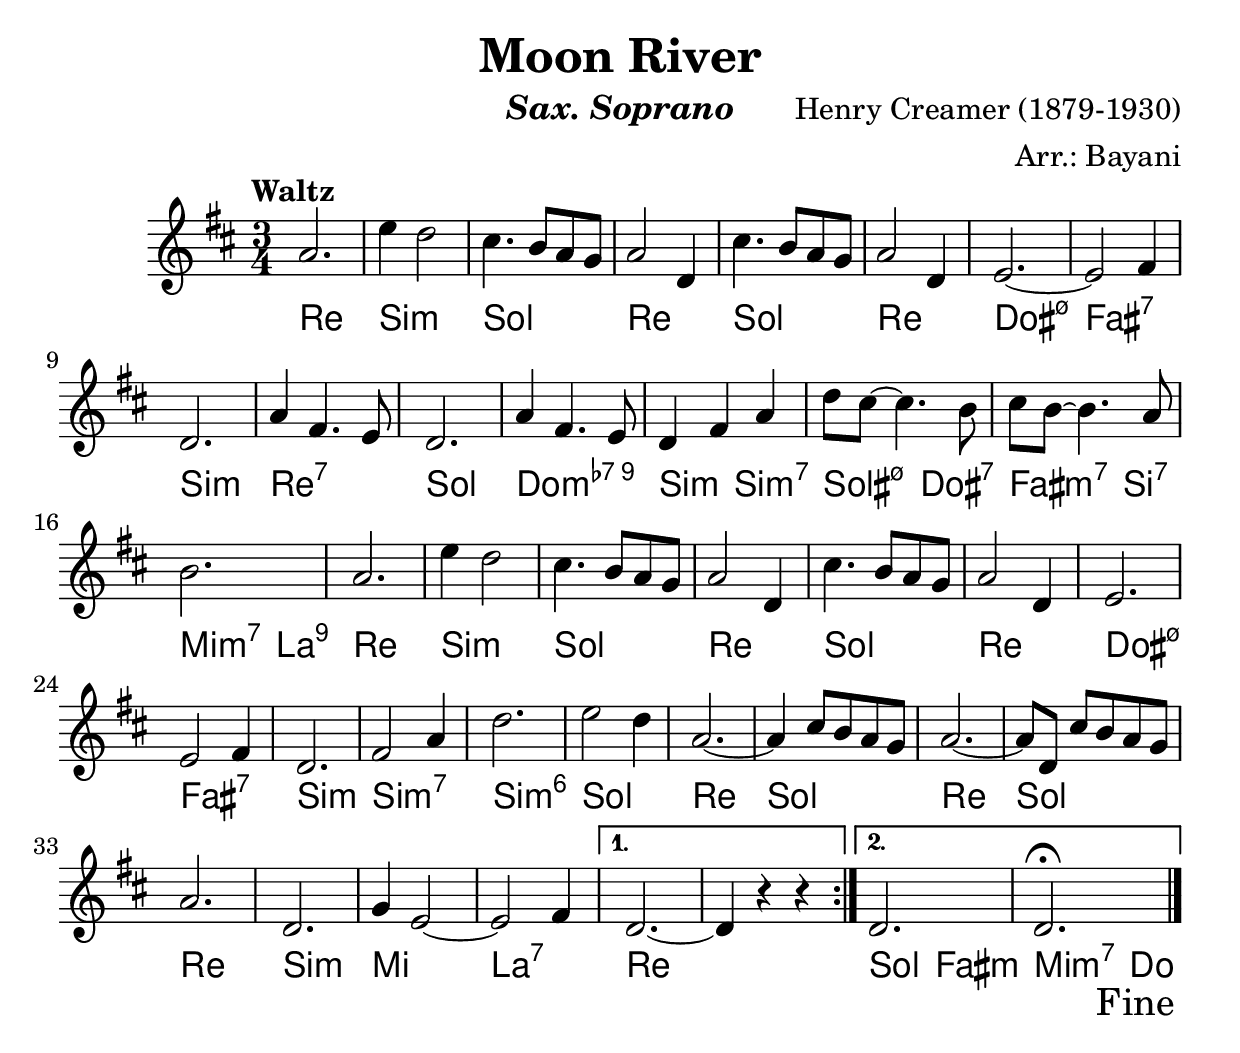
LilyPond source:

\version "2.12.3"
\include "italiano.ly"
%----------------------- TITRE ET ENTETE ----------------------------------
\header {    
    title =  "Moon River"                           
    composer =  "Henry Creamer (1879-1930)"                                                                           
    arranger = \markup  "Arr.: Bayani"                        
    instrument = \markup \italic "Sax. Soprano"    
         }
%----------------------  TAILLE DE LA PORTEE -------------------------------
#(set-global-staff-size 26)
%-------------------EXPRESSIONS MUSICALES (VARIABLES) --------------------
saxSoprano =
%-----------------------------ACCORDS--------------------------------------


<<
  \chords {
    re2.
    si2.:m
    sol2.
    re2.
    sol2.
    re2.
    dod2.:m7.5-
%  
    fad:7
    si:m 
    re:7
    sol
    do:9dim5
    si4.:m si4.:m7 
    sold:m7.5- dod:7
    fad2:m7 si4:7
%   
    mi4.:m7 la:9
    re2.
    si:m
    sol
    re
    sol
    re 
    dod:m7.5-
%    
    fad:7
    si:m 
    si:m7
    si:m6
    sol
    re
    sol 
    re   
    sol
%
    re
    si:m
    mi:
    la:7
    re
    s
    sol4. fad:m
    mi:m7 do
  }
  


%-------------------------------------------------------------------------
% hauteur
\relative do'	{
% m√©trique 
	\time 3/4
	\once \override Score.BreakAlignment #'break-align-orders =
       #(make-vector 3 '(instrument-name
                         left-edge
                         ambitus
                         span-bar
                         breathing-sign
                         clef
                         key-signature
                         time-signature
                         staff-bar
                         custos
                         span-bar))
 \bar "|:"
% clef
	\clef treble
	\key re \major
\tempo Waltz   |
% reprise
	\repeat "volta" 2 {
% 1
	la'2.          
	mi'4 re2 | 
	dod4. si8 [ la sol] |
	la2 re,4 |
% 5	
	dod'4. si8 [ la sol] |
	la2 re,4 
	mi2.~ |
	mi2 fad4
% 9	
	re2. |
	la'4 fad4. mi8 |
	re2. |
	la'4 fad4. mi8 |
% 13	
  re4 fad la |
	re8 dod~ dod4. si8 |
	dod si~ si4. la8 |
	si2. 
% 17	
	la2. |
	mi'4 re2 |
	dod4. si8 la sol |
	la2 re,4 |
% 21
  dod'4. si8 la sol |
	la2 re,4
	mi2. |
	mi2 fad4 |
% 25
  re2. |
  fad2 la4 |
  re2. |
  mi2 re4 |
% 29
  la2.~ |
  la4 dod8 si la sol |
  la2.~ |
  la8 [re,] dod' [si la sol] |
% 33
  la2. |
  re,2. |
  sol4 mi2~ |
  mi2 fad4 | 
		}
	\alternative { 
	             {
	re2.~ |
	re4 r4 r4
% 21	
		}		
	{re2. re2.\fermata |
	\once \override Score.RehearsalMark #'break-visibility = #end-of-line-visible  
	\once \override Score.RehearsalMark #'self-alignment-X = #RIGHT  
	\once \override Score.RehearsalMark #'direction = #DOWN  
	\mark \markup "Fine"
\bar "|."    }}}
  >>                   

%% Block score
\score {
  <<
    \new Staff = "saxSoprano" {  % nouvelle port√©e  % le nom est accessoire
    % \set Staff.instrumentName = #"Saxophone Sorano"  % pour une directrice
    % \set Staff.shortInstrumentName = #"Sax S."  % idem
    
    % \new Voice  % en g√©n√©ral je ne le mets pas,
                  % sauf si j'utilise plusieurs voix
                  % dans ce cas, toujours dans une construction << ...  >>
      
      \saxSoprano  % on "appelle" la variable d√©finie ci-dessus
    }
  >>
  
  \layout {  % n√©cessaire (m√™me vide) pour g√©n√©rer le PDF
  }
% \midi {  % pas de sortie midi  (voir ci-dessous)
% }
}

%% Un second bloc score, pour la sortie MIDI
%% D'habitude je n'utilise qu'un bloc score (avec sortie MIDI) mais puisque
%% la sortie MIDI "diff√®re" de la sortie PDF...  [ \unfoldRepeats ]
\score {
  <<
    \new Staff = "saxSoprano" {  % nouvelle port√©e  % le nom est accessoire
    % \new Voice  % en g√©n√©ral je ne le mets pas,
                  % sauf si j'utilise plusieurs voix
                  % dans ce cas, toujours dans une construction << ...  >>
      
      \set Staff.midiInstrument = #"soprano sax"  % instrument MIDI
      \unfoldRepeats
      \saxSoprano  % on "appelle" la variable d√©finie ci-dessus
    }
  >>
  
% \layout {  % pas de sortie PDF
% }
 \midi {  % bloc midi, pour la sortie MIDI
 }
}



	








